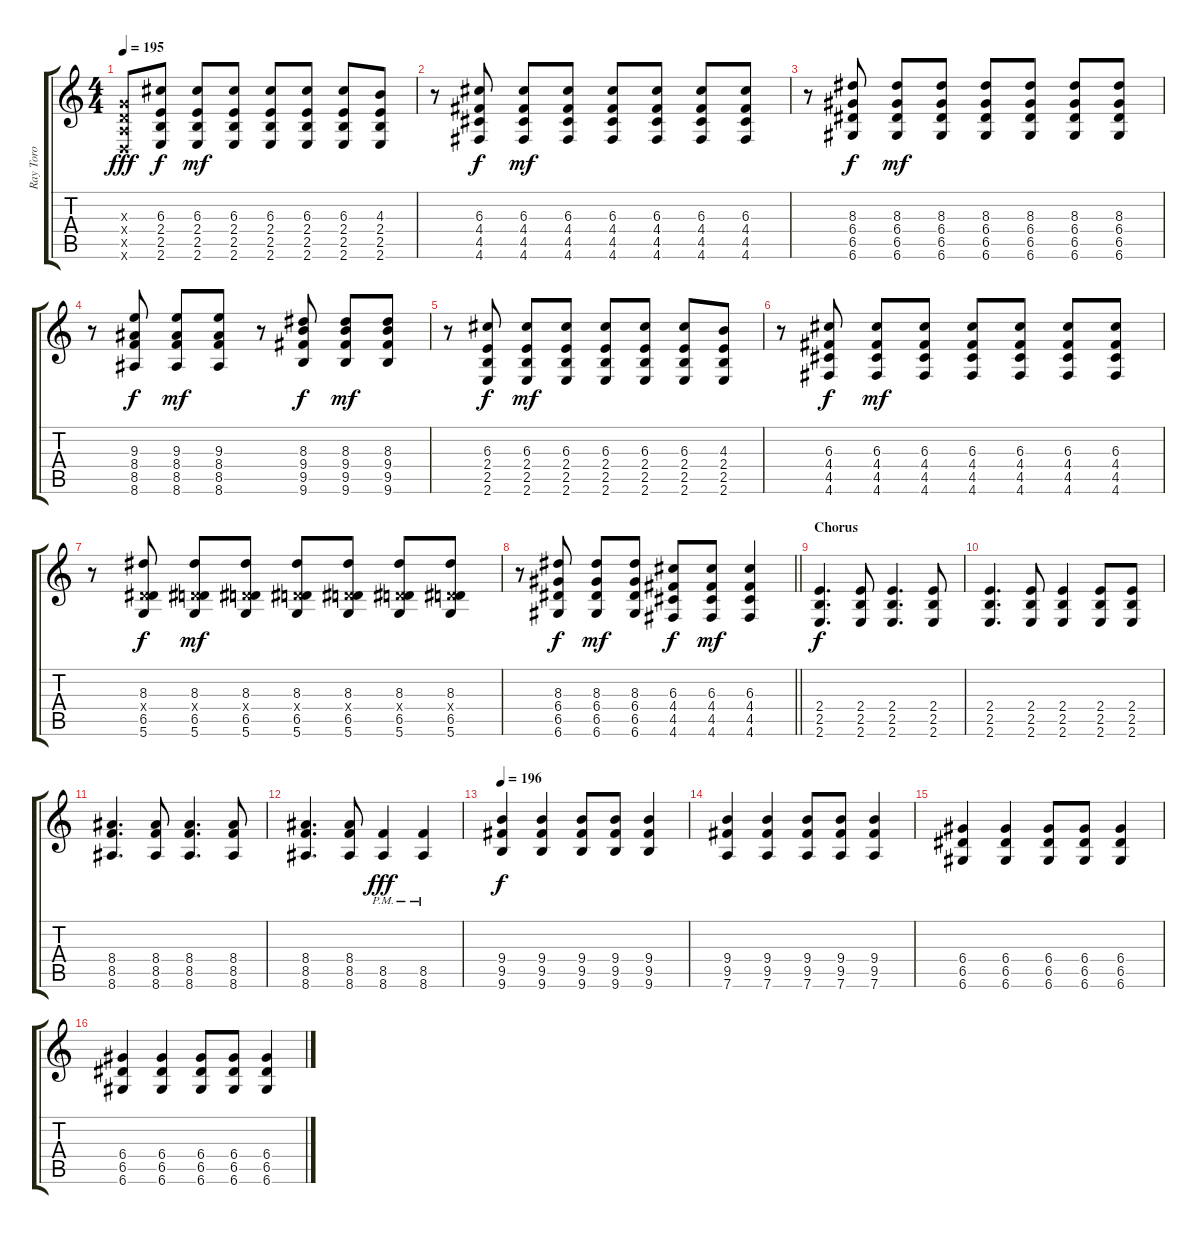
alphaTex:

\track ("Ray Toro" "Ray Toro") {instrument distortionguitar}
\staff {score tabs}
\tuning (E4 B3 G3 D3 A2 D2) {hide}
\ts (4 4)
\tempo 195
\clef g2
\ks c
(0.3{x} 0.4{x} 0.5{x} 0.6{x}).8{dy fff volume 16} (6.3 2.4 2.5 2.6).8{dy f volume 12} (6.3 2.4 2.5 2.6).8{dy mf} (6.3 2.4 2.5 2.6).8 (6.3 2.4 2.5 2.6).8 (6.3 2.4 2.5 2.6).8 (6.3 2.4 2.5 2.6).8 (4.3 2.4 2.5 2.6).8 |
r.8 (6.3 4.4 4.5 4.6).8{dy f} (6.3 4.4 4.5 4.6).8{dy mf} (6.3 4.4 4.5 4.6).8 (6.3 4.4 4.5 4.6).8 (6.3 4.4 4.5 4.6).8 (6.3 4.4 4.5 4.6).8 (6.3 4.4 4.5 4.6).8 |
r.8 (8.3 6.4 6.5 6.6).8{dy f} (8.3 6.4 6.5 6.6).8{dy mf} (8.3 6.4 6.5 6.6).8 (8.3 6.4 6.5 6.6).8 (8.3 6.4 6.5 6.6).8 (8.3 6.4 6.5 6.6).8 (8.3 6.4 6.5 6.6).8 |
r.8 (9.3 8.4 8.5 8.6).8{dy f} (9.3 8.4 8.5 8.6).8{dy mf} (9.3 8.4 8.5 8.6).8 r.8 (8.3 9.4 9.5 9.6).8{dy f} (8.3 9.4 9.5 9.6).8{dy mf} (8.3 9.4 9.5 9.6).8 |
r.8 (6.3 2.4 2.5 2.6).8{dy f} (6.3 2.4 2.5 2.6).8{dy mf} (6.3 2.4 2.5 2.6).8 (6.3 2.4 2.5 2.6).8 (6.3 2.4 2.5 2.6).8 (6.3 2.4 2.5 2.6).8 (4.3 2.4 2.5 2.6).8 |
r.8 (6.3 4.4 4.5 4.6).8{dy f} (6.3 4.4 4.5 4.6).8{dy mf} (6.3 4.4 4.5 4.6).8 (6.3 4.4 4.5 4.6).8 (6.3 4.4 4.5 4.6).8 (6.3 4.4 4.5 4.6).8 (6.3 4.4 4.5 4.6).8 |
r.8 (8.3 0.4{x} 6.5 5.6).8{dy f} (8.3 0.4{x} 6.5 5.6).8{dy mf} (8.3 0.4{x} 6.5 5.6).8 (8.3 0.4{x} 6.5 5.6).8 (8.3 0.4{x} 6.5 5.6).8 (8.3 0.4{x} 6.5 5.6).8 (8.3 0.4{x} 6.5 5.6).8 |
\barLineRight lightlight
r.8 (8.3 6.4 6.5 6.6).8{dy f} (8.3 6.4 6.5 6.6).8{dy mf} (8.3 6.4 6.5 6.6).8 (6.3 4.4 4.5 4.6).8{dy f} (6.3 4.4 4.5 4.6).8{dy mf} (6.3 4.4 4.5 4.6).4 |
\section ("" "Chorus")
(2.4 2.5 2.6).4{d dy f} (2.4 2.5 2.6).8 (2.4 2.5 2.6).4{d} (2.4 2.5 2.6).8 |
(2.4 2.5 2.6).4{d} (2.4 2.5 2.6).8 (2.4 2.5 2.6).4 (2.4 2.5 2.6).8 (2.4 2.5 2.6).8 |
(8.4 8.5 8.6).4{d} (8.4 8.5 8.6).8 (8.4 8.5 8.6).4{d} (8.4 8.5 8.6).8 |
(8.4 8.5 8.6).4{d} (8.4 8.5 8.6).8 (8.5{pm} 8.6{pm}).4{dy fff} (8.5{pm} 8.6{pm}).4 |
\tempo 196
(9.4 9.5 9.6).4{dy f} (9.4 9.5 9.6).4 (9.4 9.5 9.6).8 (9.4 9.5 9.6).8 (9.4 9.5 9.6).4 |
(9.4 9.5 7.6).4 (9.4 9.5 7.6).4 (9.4 9.5 7.6).8 (9.4 9.5 7.6).8 (9.4 9.5 7.6).4 |
(6.4 6.5 6.6).4 (6.4 6.5 6.6).4 (6.4 6.5 6.6).8 (6.4 6.5 6.6).8 (6.4 6.5 6.6).4 |
(6.4 6.5 6.6).4 (6.4 6.5 6.6).4 (6.4 6.5 6.6).8 (6.4 6.5 6.6).8 (6.4 6.5 6.6).4
